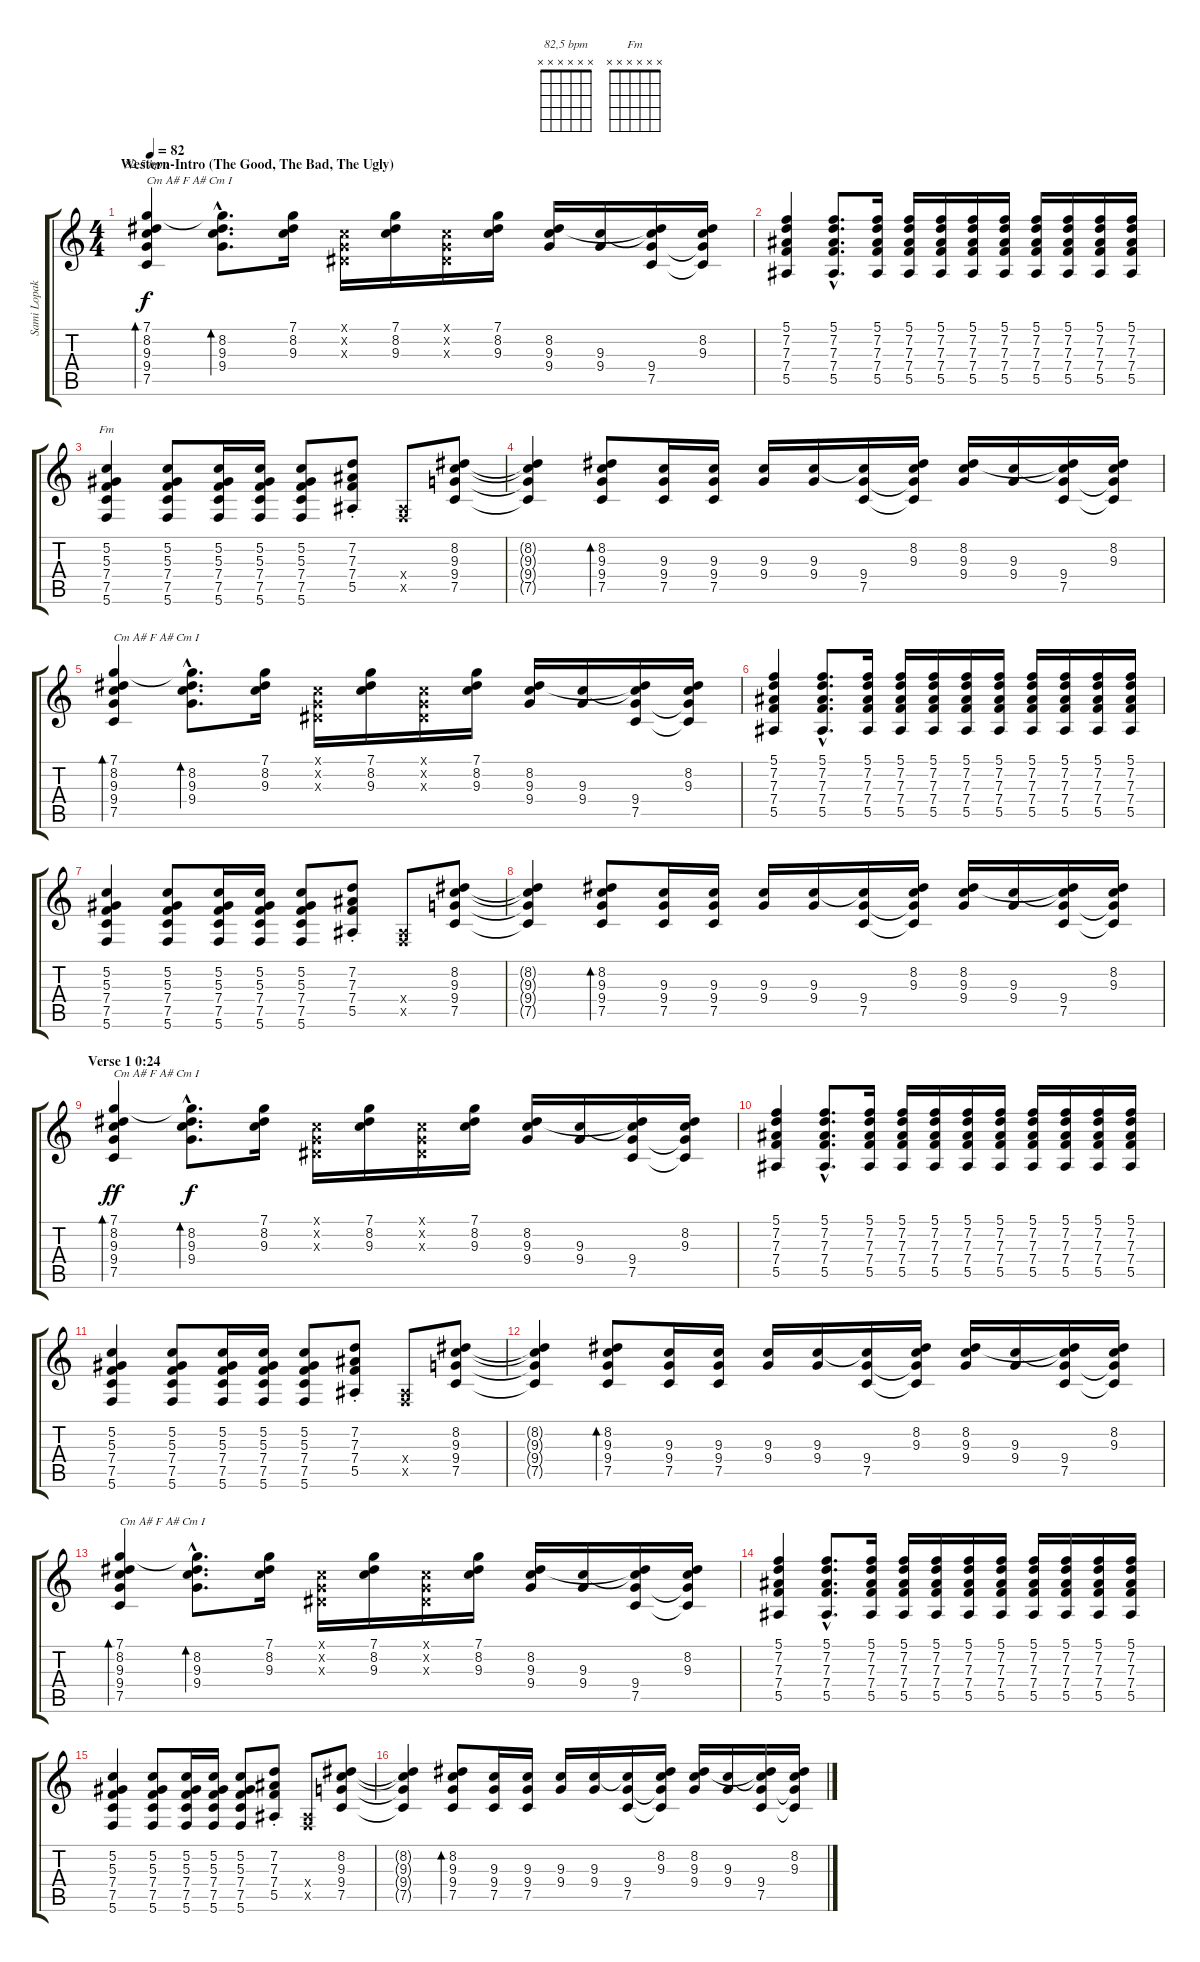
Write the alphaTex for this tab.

\track ("Sami Lopakka (Rhythm / Double Guitar)" "Sami Lopak") {instrument electricguitarjazz}
\staff {score tabs}
\tuning (C4 G3 Eb3 Bb2 F2 C2) {hide}
\chord ("82,5 bpm" x x x x x x)
\chord ("Fm" x x x x x x)
\ts (4 4)
\section ("" "Western-Intro (The Good, The Bad, The Ugly)")
\tempo 82
\clef g2
\ks c
(7.1 8.2 9.3 9.4 7.5).4{bd 30 ch "82,5 bpm" txt "Cm A# F A# Cm I" dy f instrument electricguitarjazz} (7.1{hac t} 8.2{hac} 9.3{hac} 9.4{hac}).8{d bd 30} (7.1 8.2 9.3).16 (0.1{x} 0.2{x} 0.3{x}).16 (7.1 8.2 9.3).16 (0.1{x} 0.2{x} 0.3{x}).16 (7.1 8.2 9.3).16 (8.2 9.3 9.4).16 (9.3 9.4).16 (8.2{t} 9.3{t} 9.4 7.5).16 (8.2 9.3 9.4{t} 7.5{t}).16 |
(5.1 7.2 7.3 7.4 5.5).4 (5.1{hac} 7.2{hac} 7.3{hac} 7.4{hac} 5.5{hac}).8{d} (5.1 7.2 7.3 7.4 5.5).16 (5.1 7.2 7.3 7.4 5.5).16 (5.1 7.2 7.3 7.4 5.5).16 (5.1 7.2 7.3 7.4 5.5).16 (5.1 7.2 7.3 7.4 5.5).16 (5.1 7.2 7.3 7.4 5.5).16 (5.1 7.2 7.3 7.4 5.5).16 (5.1 7.2 7.3 7.4 5.5).16 (5.1 7.2 7.3 7.4 5.5).16 |
(5.2 5.3 7.4 7.5 5.6).4{ch "Fm"} (5.2 5.3 7.4 7.5 5.6).8 (5.2 5.3 7.4 7.5 5.6).16 (5.2 5.3 7.4 7.5 5.6).16 (5.2 5.3 7.4 7.5 5.6).8 (7.2{st} 7.3{st} 7.4{st} 5.5{st}).8 (0.4{x} 0.5{x}).8 (8.2 9.3 9.4 7.5).8 |
(8.2{t} 9.3{t} 9.4{t} 7.5{t}).4 (8.2 9.3 9.4 7.5).8{bd 30} (9.3 9.4 7.5).16 (9.3 9.4 7.5).16 (9.3 9.4).16 (9.3 9.4).16 (9.3{t} 9.4 7.5).16 (8.2 9.3 9.4{t} 7.5{t}).16 (8.2 9.3 9.4).16 (9.3 9.4).16 (8.2{t} 9.3{t} 9.4 7.5).16 (8.2 9.3 9.4{t} 7.5{t}).16 |
(7.1 8.2 9.3 9.4 7.5).4{bd 30 txt "Cm A# F A# Cm I"} (7.1{hac t} 8.2{hac} 9.3{hac} 9.4{hac}).8{d bd 30} (7.1 8.2 9.3).16 (0.1{x} 0.2{x} 0.3{x}).16 (7.1 8.2 9.3).16 (0.1{x} 0.2{x} 0.3{x}).16 (7.1 8.2 9.3).16 (8.2 9.3 9.4).16 (9.3 9.4).16 (8.2{t} 9.3{t} 9.4 7.5).16 (8.2 9.3 9.4{t} 7.5{t}).16 |
(5.1 7.2 7.3 7.4 5.5).4 (5.1{hac} 7.2{hac} 7.3{hac} 7.4{hac} 5.5{hac}).8{d} (5.1 7.2 7.3 7.4 5.5).16 (5.1 7.2 7.3 7.4 5.5).16 (5.1 7.2 7.3 7.4 5.5).16 (5.1 7.2 7.3 7.4 5.5).16 (5.1 7.2 7.3 7.4 5.5).16 (5.1 7.2 7.3 7.4 5.5).16 (5.1 7.2 7.3 7.4 5.5).16 (5.1 7.2 7.3 7.4 5.5).16 (5.1 7.2 7.3 7.4 5.5).16 |
(5.2 5.3 7.4 7.5 5.6).4 (5.2 5.3 7.4 7.5 5.6).8 (5.2 5.3 7.4 7.5 5.6).16 (5.2 5.3 7.4 7.5 5.6).16 (5.2 5.3 7.4 7.5 5.6).8 (7.2{st} 7.3{st} 7.4{st} 5.5{st}).8 (0.4{x} 0.5{x}).8 (8.2 9.3 9.4 7.5).8 |
(8.2{t} 9.3{t} 9.4{t} 7.5{t}).4 (8.2 9.3 9.4 7.5).8{bd 30} (9.3 9.4 7.5).16 (9.3 9.4 7.5).16 (9.3 9.4).16 (9.3 9.4).16 (9.3{t} 9.4 7.5).16 (8.2 9.3 9.4{t} 7.5{t}).16 (8.2 9.3 9.4).16 (9.3 9.4).16 (8.2{t} 9.3{t} 9.4 7.5).16 (8.2 9.3 9.4{t} 7.5{t}).16 |
\section ("" "Verse 1 0:24")
(7.1 8.2 9.3 9.4 7.5).4{bd 30 txt "Cm A# F A# Cm I" dy ff} (7.1{hac t} 8.2{hac} 9.3{hac} 9.4{hac}).8{d bd 30 dy f} (7.1 8.2 9.3).16 (0.1{x} 0.2{x} 0.3{x}).16 (7.1 8.2 9.3).16 (0.1{x} 0.2{x} 0.3{x}).16 (7.1 8.2 9.3).16 (8.2 9.3 9.4).16 (9.3 9.4).16 (8.2{t} 9.3{t} 9.4 7.5).16 (8.2 9.3 9.4{t} 7.5{t}).16 |
(5.1 7.2 7.3 7.4 5.5).4 (5.1{hac} 7.2{hac} 7.3{hac} 7.4{hac} 5.5{hac}).8{d} (5.1 7.2 7.3 7.4 5.5).16 (5.1 7.2 7.3 7.4 5.5).16 (5.1 7.2 7.3 7.4 5.5).16 (5.1 7.2 7.3 7.4 5.5).16 (5.1 7.2 7.3 7.4 5.5).16 (5.1 7.2 7.3 7.4 5.5).16 (5.1 7.2 7.3 7.4 5.5).16 (5.1 7.2 7.3 7.4 5.5).16 (5.1 7.2 7.3 7.4 5.5).16 |
(5.2 5.3 7.4 7.5 5.6).4 (5.2 5.3 7.4 7.5 5.6).8 (5.2 5.3 7.4 7.5 5.6).16 (5.2 5.3 7.4 7.5 5.6).16 (5.2 5.3 7.4 7.5 5.6).8 (7.2{st} 7.3{st} 7.4{st} 5.5{st}).8 (0.4{x} 0.5{x}).8 (8.2 9.3 9.4 7.5).8 |
(8.2{t} 9.3{t} 9.4{t} 7.5{t}).4 (8.2 9.3 9.4 7.5).8{bd 30} (9.3 9.4 7.5).16 (9.3 9.4 7.5).16 (9.3 9.4).16 (9.3 9.4).16 (9.3{t} 9.4 7.5).16 (8.2 9.3 9.4{t} 7.5{t}).16 (8.2 9.3 9.4).16 (9.3 9.4).16 (8.2{t} 9.3{t} 9.4 7.5).16 (8.2 9.3 9.4{t} 7.5{t}).16 |
(7.1 8.2 9.3 9.4 7.5).4{bd 30 txt "Cm A# F A# Cm I"} (7.1{hac t} 8.2{hac} 9.3{hac} 9.4{hac}).8{d bd 30} (7.1 8.2 9.3).16 (0.1{x} 0.2{x} 0.3{x}).16 (7.1 8.2 9.3).16 (0.1{x} 0.2{x} 0.3{x}).16 (7.1 8.2 9.3).16 (8.2 9.3 9.4).16 (9.3 9.4).16 (8.2{t} 9.3{t} 9.4 7.5).16 (8.2 9.3 9.4{t} 7.5{t}).16 |
(5.1 7.2 7.3 7.4 5.5).4 (5.1{hac} 7.2{hac} 7.3{hac} 7.4{hac} 5.5{hac}).8{d} (5.1 7.2 7.3 7.4 5.5).16 (5.1 7.2 7.3 7.4 5.5).16 (5.1 7.2 7.3 7.4 5.5).16 (5.1 7.2 7.3 7.4 5.5).16 (5.1 7.2 7.3 7.4 5.5).16 (5.1 7.2 7.3 7.4 5.5).16 (5.1 7.2 7.3 7.4 5.5).16 (5.1 7.2 7.3 7.4 5.5).16 (5.1 7.2 7.3 7.4 5.5).16 |
(5.2 5.3 7.4 7.5 5.6).4 (5.2 5.3 7.4 7.5 5.6).8 (5.2 5.3 7.4 7.5 5.6).16 (5.2 5.3 7.4 7.5 5.6).16 (5.2 5.3 7.4 7.5 5.6).8 (7.2{st} 7.3{st} 7.4{st} 5.5{st}).8 (0.4{x} 0.5{x}).8 (8.2 9.3 9.4 7.5).8 |
(8.2{t} 9.3{t} 9.4{t} 7.5{t}).4 (8.2 9.3 9.4 7.5).8{bd 30} (9.3 9.4 7.5).16 (9.3 9.4 7.5).16 (9.3 9.4).16 (9.3 9.4).16 (9.3{t} 9.4 7.5).16 (8.2 9.3 9.4{t} 7.5{t}).16 (8.2 9.3 9.4).16 (9.3 9.4).16 (8.2{t} 9.3{t} 9.4 7.5).16 (8.2 9.3 9.4{t} 7.5{t}).16
